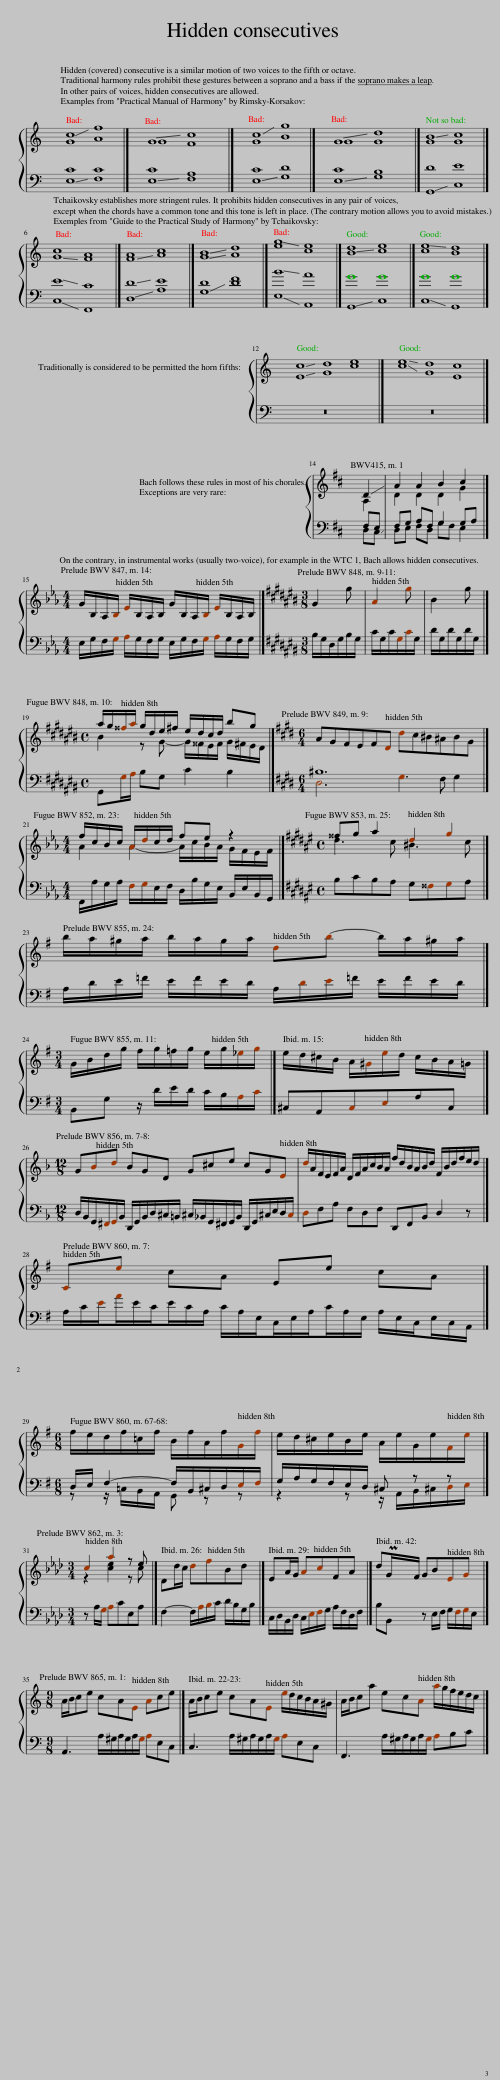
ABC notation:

X:1
%%score { ( 1 2 ) | ( 3 4 ) }
L:1/8
Q:1/2=120
M:2/1
I:linebreak $
K:C
V:1 treble
V:2 treble
V:3 bass
V:4 bass
V:1
 c8 !breath!f8 |] G8 !breath!c8 |] c8 !breath!g8 |] G8 !breath!d8 |] B8 !breath!c8 |]$ %5
 c8 !breath!A8 |] A8 !breath!c8 |] B8 !breath!d8 |] g8 !breath!e8 |] d8 !breath!e8 |] %10
 e8 !breath!d8 |]$[M:3/1] c8 d8 !breath!e8 |] e8 d8 !breath!c8 |]$[K:D][M:5/4][Q:1/4=80] D2 A2 A2 B2 !breath!c2 |]$[K:Eb][M:4/4][Q:1/4=120] G/B,/A,/B,/ E/B,/A,/B,/ G/B,/A,/B,/ E/B,/A,/!breath!B,/ |] %15
[K:C#][M:3/8] G2 g | A2 g | B2 !breath!g |]$[M:4/4][Q:1/4=110] a/g/^^f/a/ g/d/e/^f/ e/d/c/d/ b!breath!g |][K:E][M:6/4][Q:1/4=85] AGFEFD dc^B^AB!breath!G |]$ %20
[K:Eb][M:4/4][Q:1/4=110] f/c/B/c/ A/d/c/d/ fe !breath!z2 |][K:F#][M:4/4][Q:1/4=100] ^^fg a2 d2 !breath!g2 |]$[K:G][Q:1/4=120] b/a/^g/a/ b/a/g/a/ db- b/a/^g/!breath!a/ |]$[M:3/4] G/B/d/g/ f/g/=f/g/ e/g/_e/!breath!g/ |] e/d/^c/B/ A/^G/e/d/ c/B/A/!breath!=G/ |]$ %25
[K:F][M:12/8] GBd BGD G^ce cGE | d/A/F/E/F/A/ D/F/A/c/B/A/ f/d/B/A/B/d/ F/B/d/f/e/!breath!d/ |]$[K:G][Q:1/4=100] Ce cA Ee c!breath!A |]$[M:6/8][Q:1/4=120] f/e/d/f/=c/f/ B/f/A/f/G/f/ | e/d/^c/e/B/e/ A/e/G/e/F/!breath!e/ |]$ %30
[K:Ab][M:3/4] c2 a2 z !breath!e |] Dd/c/ dfB!breath!d |] EA/G/ AcF!breath!A |] dPG/F/ GBE!breath!G |]$[K:C][M:9/8][Q:1/4=150] A/B/ce cAE Ac!breath!e |] %35
 A/B/ce cAE e/d/c/B/A/^G/ | A/B/ca ecA a/g/f/e/d/!breath!c/ |] %37
V:2
 G8 A8 |] G8 F8 |] G8 B8 |] G8 G8 |] G8 G8 |]$ %5
 G8 F8 |] F8 A8 |] G8 A8 |] e8 c8 |] B8 c8 |] %10
 c8 B8 |]$[M:3/1] E8 G8 c8 |] c8 G8 E8 |]$[K:D][M:5/4] A,2 D2 D2 D2 G2 |]$[K:Eb][M:4/4] x8 |] %15
[K:C#][M:3/8] x3 | x3 | x3 |]$[M:4/4] B2 z G- G/^^F/E/F/ G/^F/E/D/ |][K:E][M:6/4] x12 |]$ %20
[K:Eb][M:4/4] A2 A2- A/c/B/A/ G/F/E/F/ |][K:F#][M:4/4] d3 c ^B3 c |]$[K:G] x8 |]$[M:3/4] x6 |] x6 |]$ %25
[K:F][M:12/8] x12 | x12 |]$[K:G] x8 |]$[M:6/8] x6 | x6 |]$ %30
[K:Ab][M:3/4] z2 [ce]2 z c |] x6 |] x6 |] x x/8 x/8 x/8 x/8 x9/2 |]$[K:C][M:9/8] x9 |] %35
 x9 | x9 |] %37
V:3
 C8 C8 |] C8 A,8 |] C8 D8 |] C8 B,8 |] D8 E8 |]$ %5
 E8 C8 |] D8 E8 |] D8 F8 |] B8 A8 |] G8 G8 |] %10
 G8 G8 |]$[M:3/1] z24 |] z24 |]$[K:D][M:5/4] F,E, F,G, A,F, G,2 G,A, |]$[K:Eb][M:4/4] E,/G,/F,/G,/ A,/G,/F,/G,/ E,/G,/F,/G,/ A,/G,/F,/G,/ |] %15
[K:C#][M:3/8] B,/G,/D,/G,/B,/G,/ | C/G,/C/G,/C/G,/ | D/G,/D/G,/D/G,/ |]$[M:4/4] G,,G,/A,/ B,G, C2 B,2 |][K:E][M:6/4] ^B,12 |]$ %20
[K:Eb][M:4/4] F,,/A,/G,/A,/ F,/G,/E,/F,/ D,/B,/G,/E,/ B,,/E,/B,,/G,,/ |][K:F#][M:4/4] B,CB,A, G,^^F,G,A, |]$[K:G] A,/D/E/=F/ E/F/E/D/ A,/D/E/=F/ E/F/E/D/ |]$[M:3/4] B,,G, z/ D/E/D/ C/B,/A,/C/ |] ^C,A,,C,E,A,C, |]$ %25
[K:F][M:12/8] D,/B,,/G,,/^F,,/G,,/B,,/ D,,/G,,/B,,/D,/^C,/=B,,/ ^C,/_B,,/G,,/^F,,/G,,/B,,/ D,,/G,,/^C,/E,/D,/C,/ | D,F,A, F,D,F, D,,F,,B,, D,2 z |]$[K:G] (3A,/C/E/(3A/E/C/(3E/C/A,/ (3C/A,/E,/(3C,/E,/A,/(3C/A,/E,/ (3A,/E,/C,/(3E,/C,/A,,/ |]$[M:6/8] D,/E,/ F,2- F,/B,,/^C,/D,/E,/F,/ | G,/A,/G,/F,/E,/D,/ ^C, z z |]$ %30
[K:Ab][M:3/4] z A,/G,/ A,CE,A, |] F,2- F,/A,/B,/C/ D/B,/G,/B,/ |] C,/D,/B,,/D,/ C,/E,/F,/G,/ A,/F,/D,/F,/ |] B,B,, z E,/F,/ G,/F,/G,/E,/ |]$[K:C][M:9/8] A,,3 A,/^G,/A,/G,/A,/G,/ A,E,C, |] %35
 C,3 A,/^G,/A,/G,/A,/G,/ A,E,C, | F,,3 A,/^G,/A,/G,/A,/G,/ A,B,C |] %37
V:4
 E,8 F,8 |] E,8 F,8 |] E,8 G,8 |] E,8 G,8 |] G,,8 C,8 |]$ %5
 C,8 F,,8 |] D,8 A,8 |] G,8 D8 |] E,8 A,,8 |] G,,8 C,8 |] %10
 C,8 G,,8 |]$[M:3/1] x24 |] x24 |]$[K:D][M:5/4] D,C, D,E, F,D, G,F, E,2 |]$[K:Eb][M:4/4] x8 |] %15
[K:C#][M:3/8] x3 | x3 | x3 |]$[M:4/4] x8 |][K:E][M:6/4] D,6 G,3 F, G,2 |]$ %20
[K:Eb][M:4/4] x8 |][K:F#][M:4/4] x8 |]$[K:G] x8 |]$[M:3/4] x6 |] x6 |]$ %25
[K:F][M:12/8] x12 | x12 |]$[K:G] x8 |]$[M:6/8] z z/ =C,/B,,/A,,/ G,, z z | z2 z z/ A,,/B,,/^C,/D,/E,/ |]$ %30
[K:Ab][M:3/4] x6 |] x6 |] x6 |] x6 |]$[K:C][M:9/8] x9 |] %35
 x9 | x9 |] %37
